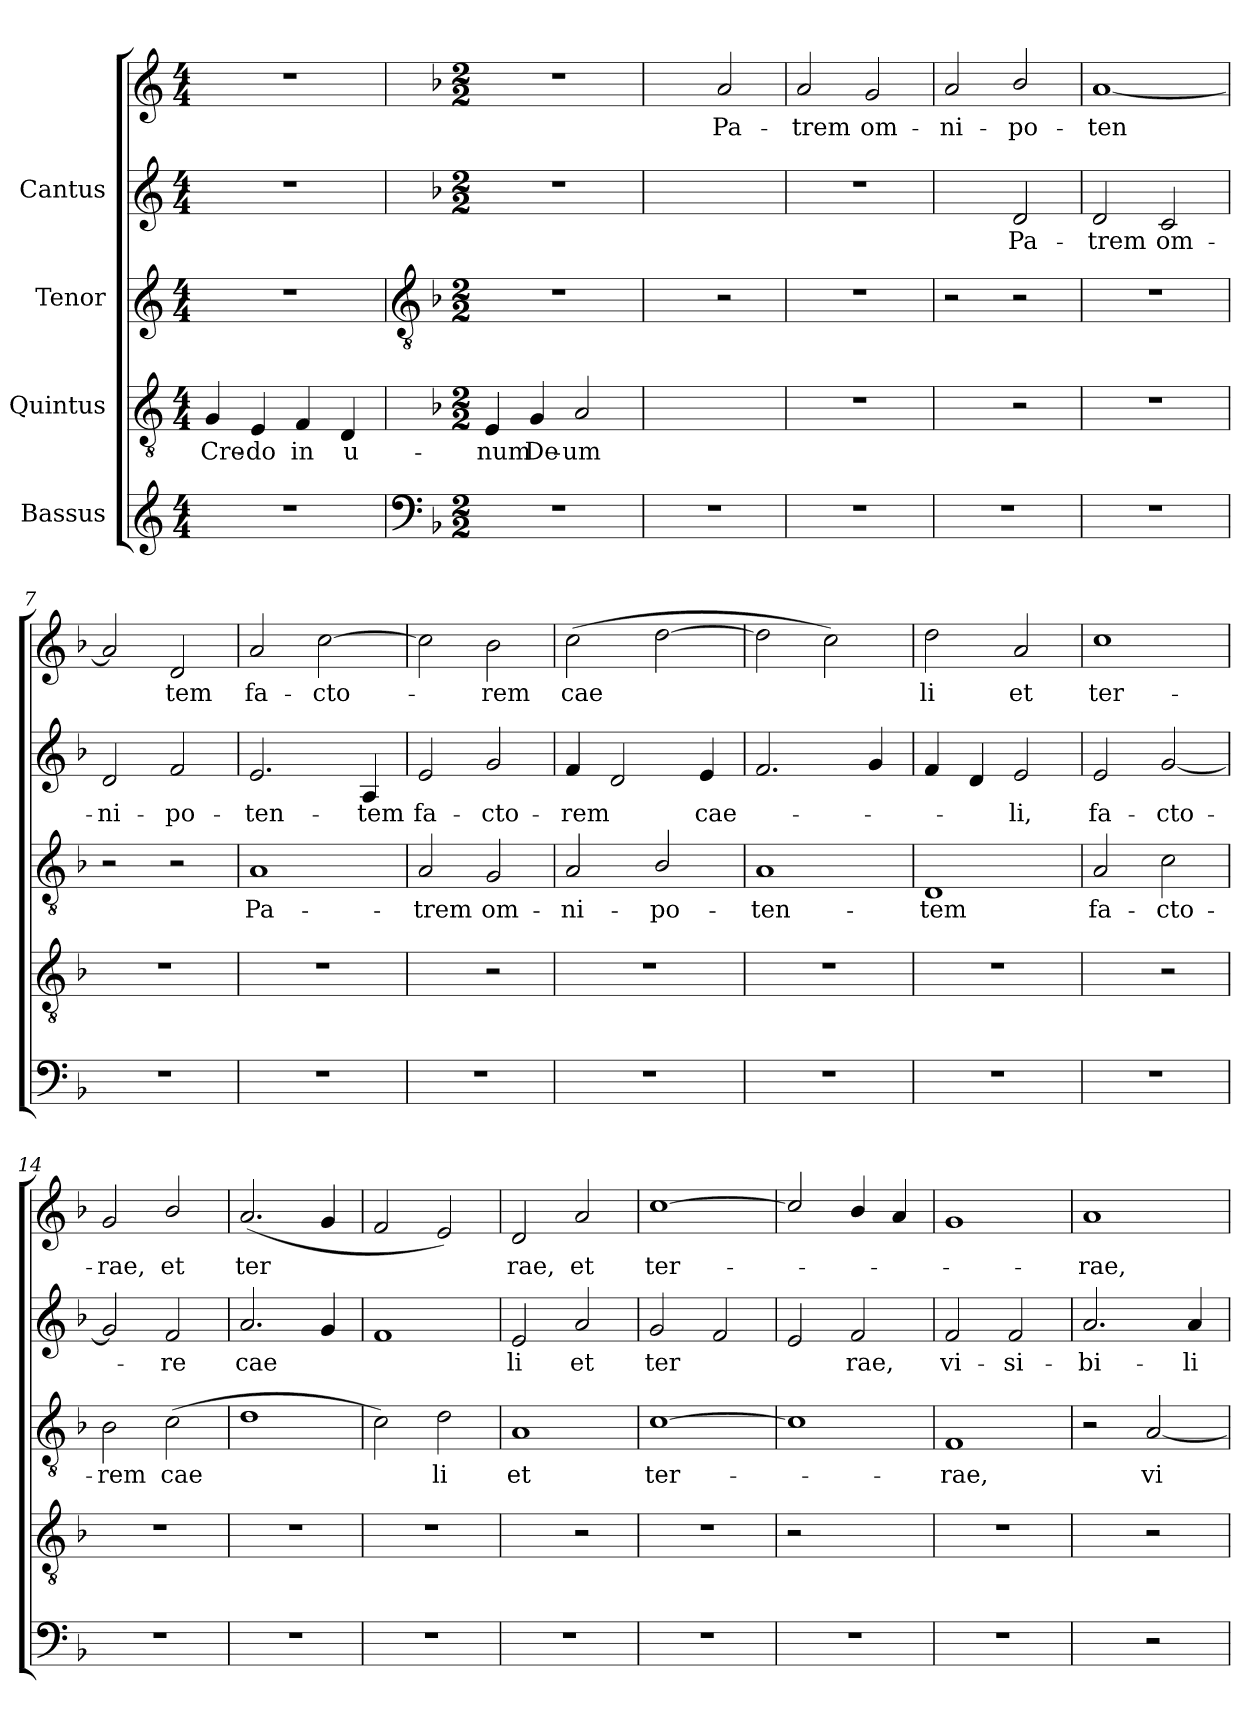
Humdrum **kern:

**kern	**kern	**text	**kern	**text	**kern	**text	**kern	**text
*part4	*part3	*part3	*part2	*part2	*part1	*part1	*part1	*part1
*staff5	*staff4	*staff4	*staff3	*staff3	*staff2	*staff2	*staff1	*staff1
*I"Bassus	*I"Quintus	*	*I"Tenor	*	*I"Cantus	*	*	*
!!LO:PB:g=z
*stria5	*stria5	*	*stria5	*	*stria5	*	*stria5	*
*clefG2	*clefGv2	*	*clefG2	*	*clefG2	*	*clefG2	*
*M4/4	*M4/4	*	*M4/4	*	*M4/4	*	*M4/4	*
*MM180	*MM180	*	*MM180	*	*MM180	*	*MM180	*
=1	=1	=1	=1	=1	=1	=1	=1	=1
!	!	!LO:LY:b:cj	!	!	!	!	!	!
1r	4G/	Cre-	1r	.	1r	.	1r	.
!	!	!LO:LY:b:cj	!	!	!	!	!	!
.	4E/	-do	.	.	.	.	.	.
!	!	!LO:LY:b:cj	!	!	!	!	!	!
.	4F/	in	.	.	.	.	.	.
!	!	!LO:LY:b:cj	!	!	!	!	!	!
.	4D/	u-	.	.	.	.	.	.
=2	=2	=2	=2	=2	=2	=2	=2	=2
*clefF4	*	*	*clefGv2	*	*	*	*	*
*k[b-]	*k[b-]	*	*k[b-]	*	*k[b-]	*	*k[b-]	*
*F:	*F:	*	*F:	*	*F:	*	*F:	*
*M2/2	*M2/2	*	*M2/2	*	*M2/2	*	*M2/2	*
!	!	!LO:LY:b:cj	!	!	!	!	!	!
1r	4E/	-num	1r	.	1r	.	1r	.
!	!	!LO:LY:b:cj	!	!	!	!	!	!
.	4G/	De-	.	.	.	.	.	.
!	!	!LO:LY:b:cj	!	!	!	!	!	!
.	2A/	-um	.	.	.	.	.	.
=3	=3	=3	=3	=3	=3	=3	=3	=3
1r	2ryy	.	2ryy	.	1ryy	.	2ryy	.
*	*MM216	*	*	*	*	*	*MM216	*
!	!	!	!	!	!	!	!	!LO:LY:b
.	2ryy	.	2r	.	.	.	2a/	Pa-
=4	=4	=4	=4	=4	=4	=4	=4	=4
!	!	!	!	!	!	!	!	!LO:LY:b
1r	1r	.	1r	.	1r	.	2a/	-trem
!	!	!	!	!	!	!	!	!LO:LY:b
.	.	.	.	.	.	.	2g/	om-
=5	=5	=5	=5	=5	=5	=5	=5	=5
!	!	!	!	!	!	!	!	!LO:LY:b
1r	2ryy	.	2r	.	2ryy	.	2a/	-ni-
!	!	!	!	!	!	!LO:LY:b:cj	!	!LO:LY:b
.	2r	.	2r	.	2d/	-Pa-	2b-/	-po-
=6	=6	=6	=6	=6	=6	=6	=6	=6
!	!	!	!	!	!	!LO:LY:b:cj	!	!LO:LY:b
1r	1r	.	1r	.	2d/	-trem	[<1a	-ten-
!	!	!	!	!	!	!LO:LY:b:cj	!	!
.	.	.	.	.	2c/	om-	.	.
!!LO:LB:g=z
=7	=7	=7	=7	=7	=7	=7	=7	=7
!	!	!	!	!	!	!LO:LY:b:cj	!	!LO:LY:b
1r	1r	.	2r	.	2d/	ni-	2a/]	-
!	!	!	!	!	!	!LO:LY:b:cj	!	!LO:LY:b
.	.	.	2r	.	2f/	-po-	2d/	tem
=8	=8	=8	=8	=8	=8	=8	=8	=8
!	!	!	!	!LO:LY:b:cj	!	!LO:LY:b:cj	!	!LO:LY:b
1r	1r	.	1A	Pa-	2.e/	-ten-	2a/	-fa-
!	!	!	!	!	!	!	!	!LO:LY:b
.	.	.	.	.	.	.	[>2cc\	-cto-
!	!	!	!	!	!	!LO:LY:b:cj	!	!
.	.	.	.	.	4A/	-tem	.	.
!!LO:LB:g=z
=9	=9	=9	=9	=9	=9	=9	=9	=9
!	!	!	!	!LO:LY:b:cj	!	!LO:LY:b:cj	!	!LO:LY:b
1r	2ryy	.	2A/	-trem	2e/	fa-	2cc\]	.
!	!	!	!	!LO:LY:b:cj	!	!LO:LY:b:cj	!	!LO:LY:b
.	2r	.	2G/	om-	2g/	-cto-	2b-\	rem
!!LO:LB:g=z
=10	=10	=10	=10	=10	=10	=10	=10	=10
!	!	!	!	!LO:LY:b:cj	!	!LO:LY:b:cj	!	!LO:LY:b
1r	1r	.	2A/	-ni-	4f/	-rem	(>2cc\	-cae-
!	!	!	!	!	!	!LO:LY:b:cj	!	!
.	.	.	.	.	2d/	.	.	.
!	!	!	!	!LO:LY:b:cj	!	!	!	!LO:LY:b
.	.	.	2B-/	-po-	.	.	[>2dd\	--
!	!	!	!	!	!	!LO:LY:b:cj	!	!
.	.	.	.	.	4e/	cae-	.	.
!!LO:PB:g=z
=11	=11	=11	=11	=11	=11	=11	=11	=11
!	!	!	!	!LO:LY:b:cj	!	!	!	!
1r	1r	.	1A	-ten-	2.f/	.	2dd\]	.
.	.	.	.	.	.	.	2cc\)	.
.	.	.	.	.	4g/	.	.	.
!!LO:LB:g=z
=12	=12	=12	=12	=12	=12	=12	=12	=12
!	!	!	!	!LO:LY:b:cj	!	!LO:LY:b:cj	!	!LO:LY:b
1r	1r	.	1D	-tem	4f/	.	2dd\	-li
!	!	!	!	!	!	!LO:LY:b:cj	!	!
.	.	.	.	.	4d/	.	.	.
!	!	!	!	!	!	!LO:LY:b:cj	!	!LO:LY:b
.	.	.	.	.	2e/	li,	2a/	et
!!LO:LB:g=z
=13	=13	=13	=13	=13	=13	=13	=13	=13
!	!	!	!	!LO:LY:b:cj	!	!LO:LY:b:cj	!	!LO:LY:b
1r	2ryy	.	2A/	fa-	2e/	-fa-	1cc	ter-
!	!	!	!	!LO:LY:b:cj	!	!LO:LY:b:cj	!	!
.	2r	.	2c\	-cto-	[<2g/	-cto-	.	.
!!LO:LB:g=z
=14	=14	=14	=14	=14	=14	=14	=14	=14
!	!	!	!	!LO:LY:b:cj	!	!LO:LY:b:cj	!	!LO:LY:b
1r	1r	.	2B-\	-rem	2g/]	.	2g/	-rae,
!	!	!	!	!LO:LY:b:cj	!	!LO:LY:b:cj	!	!LO:LY:b
.	.	.	(>2c\	cae-	2f/	re	2b-/	et
!!LO:LB:g=z
=15	=15	=15	=15	=15	=15	=15	=15	=15
!	!	!	!	!	!	!LO:LY:b:cj	!	!LO:LY:b
1r	1r	.	1d	.	2.a/	-cae-	(<2.a/	ter-
!	!	!	!	!	!	!LO:LY:b:cj	!	!LO:LY:b
.	.	.	.	.	4g/	--	4g/	--
!!LO:PB:g=z
=16	=16	=16	=16	=16	=16	=16	=16	=16
!	!	!	!	!LO:LY:b:cj	!	!	!	!
1r	1r	.	2c\)	-	1f	.	2f/	.
!	!	!	!	!LO:LY:b:cj	!	!	!	!
.	.	.	2d\	li	.	.	2e/)	.
!!LO:LB:g=z
=17	=17	=17	=17	=17	=17	=17	=17	=17
!	!	!	!	!LO:LY:b:cj	!	!LO:LY:b:cj	!	!LO:LY:b
1r	2ryy	.	1A	et	2e/	li	2d/	-rae,
!	!	!	!	!	!	!LO:LY:b:cj	!	!LO:LY:b
.	2r	.	.	.	2a/	et	2a/	et
!!LO:LB:g=z
=18	=18	=18	=18	=18	=18	=18	=18	=18
!	!	!	!	!LO:LY:b:cj	!	!LO:LY:b:cj	!	!LO:LY:b
1r	1r	.	[>1c	ter-	2g/	-ter-	[<1cc	ter-
!	!	!	!	!	!	!LO:LY:b:cj	!	!
.	.	.	.	.	2f/	--	.	.
!!LO:LB:g=z
=19	=19	=19	=19	=19	=19	=19	=19	=19
!	!	!	!	!	!	!LO:LY:b:cj	!	!
1r	2r	.	1c]	.	2e/	-	2cc/]	.
!	!	!	!	!	!	!LO:LY:b:cj	!	!
.	2ryy	.	.	.	2f/	rae,	4b-/	.
.	.	.	.	.	.	.	4a/	.
!!LO:LB:g=z
=20	=20	=20	=20	=20	=20	=20	=20	=20
!	!	!	!	!LO:LY:b:cj	!	!LO:LY:b:cj	!	!
1r	1r	.	1F	-rae,	2f/	vi-	1g	.
!	!	!	!	!	!	!LO:LY:b:cj	!	!
.	.	.	.	.	2f/	-si-	.	.
!!LO:PB:g=z
=21	=21	=21	=21	=21	=21	=21	=21	=21
!	!	!	!	!	!	!LO:LY:b:cj	!	!LO:LY:b
2ryy	2ryy	.	2r	.	2.a/	bi-	1a	-rae,
!	!	!	!	!LO:LY:b:cj	!	!	!	!
2r	2r	.	[<2A/	vi-	.	.	.	.
!	!	!	!	!	!	!LO:LY:b:cj	!	!
.	.	.	.	.	4a/	-li-	.	.
=	=	=	=	=	=	=	=	=
*-	*-	*-	*-	*-	*-	*-	*-	*-
